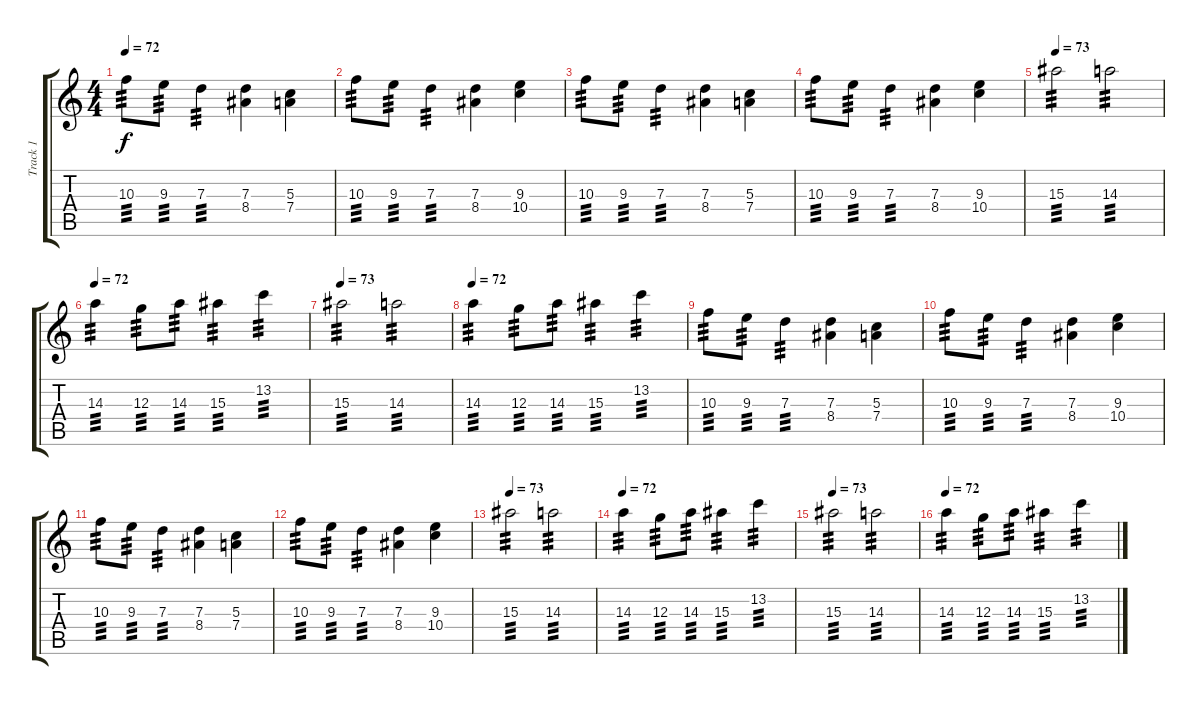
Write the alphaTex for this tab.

\track ("Track 1" "Track 1") {instrument distortionguitar}
\staff {score tabs}
\tuning (E4 B3 G3 D3 A2 E2) {hide}
\ts (4 4)
\tempo 72
\clef g2
\ks c
10.3.8{tp 3 dy f} 9.3.8{tp 3} 7.3.4{tp 3} (7.3 8.4).4 (5.3 7.4).4 |
10.3.8{tp 3} 9.3.8{tp 3} 7.3.4{tp 3} (7.3 8.4).4 (9.3 10.4).4 |
10.3.8{tp 3} 9.3.8{tp 3} 7.3.4{tp 3} (7.3 8.4).4 (5.3 7.4).4 |
10.3.8{tp 3} 9.3.8{tp 3} 7.3.4{tp 3} (7.3 8.4).4 (9.3 10.4).4 |
\tempo 73
15.3.2{tp 3} 14.3.2{tp 3} |
\tempo 72
14.3.4{tp 3} 12.3.8{tp 3} 14.3.8{tp 3} 15.3.4{tp 3} 13.2.4{tp 3} |
\tempo 73
15.3.2{tp 3} 14.3.2{tp 3} |
\tempo 72
14.3.4{tp 3} 12.3.8{tp 3} 14.3.8{tp 3} 15.3.4{tp 3} 13.2.4{tp 3} |
10.3.8{tp 3} 9.3.8{tp 3} 7.3.4{tp 3} (7.3 8.4).4 (5.3 7.4).4 |
10.3.8{tp 3} 9.3.8{tp 3} 7.3.4{tp 3} (7.3 8.4).4 (9.3 10.4).4 |
10.3.8{tp 3} 9.3.8{tp 3} 7.3.4{tp 3} (7.3 8.4).4 (5.3 7.4).4 |
10.3.8{tp 3} 9.3.8{tp 3} 7.3.4{tp 3} (7.3 8.4).4 (9.3 10.4).4 |
\tempo 73
15.3.2{tp 3} 14.3.2{tp 3} |
\tempo 72
14.3.4{tp 3} 12.3.8{tp 3} 14.3.8{tp 3} 15.3.4{tp 3} 13.2.4{tp 3} |
\tempo 73
15.3.2{tp 3} 14.3.2{tp 3} |
\tempo 72
14.3.4{tp 3} 12.3.8{tp 3} 14.3.8{tp 3} 15.3.4{tp 3} 13.2.4{tp 3}
